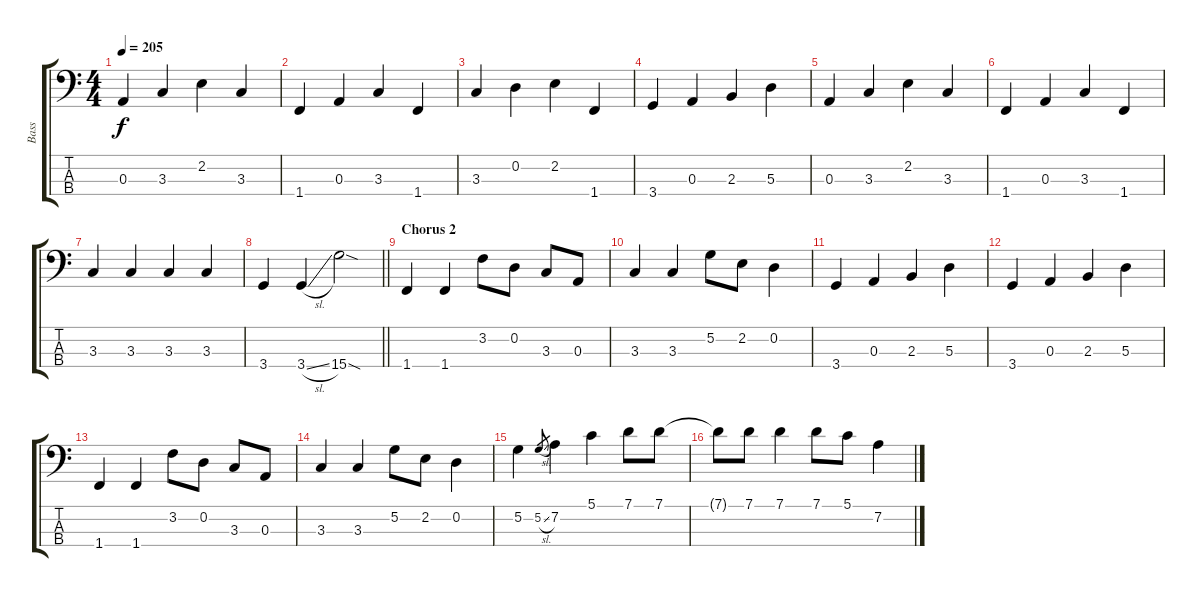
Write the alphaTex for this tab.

\track ("Bass" "Bass") {instrument electricbassfinger}
\staff {score tabs}
\tuning (G2 D2 A1 E1) {hide}
\ts (4 4)
\tempo 205
\clef f4
\ks c
0.3.4{dy f} 3.3.4 2.2.4 3.3.4 |
1.4.4 0.3.4 3.3.4 1.4.4 |
3.3.4 0.2.4 2.2.4 1.4.4 |
3.4.4 0.3.4 2.3.4 5.3.4 |
0.3.4 3.3.4 2.2.4 3.3.4 |
1.4.4 0.3.4 3.3.4 1.4.4 |
3.3.4 3.3.4 3.3.4 3.3.4 |
\barLineRight lightlight
3.4.4 3.4{sl}.4 15.4{sod}.2 |
\section ("" "Chorus 2")
1.4.4 1.4.4 3.2.8 0.2.8 3.3.8 0.3.8 |
3.3.4 3.3.4 5.2.8 2.2.8 0.2.4 |
3.4.4 0.3.4 2.3.4 5.3.4 |
3.4.4 0.3.4 2.3.4 5.3.4 |
1.4.4 1.4.4 3.2.8 0.2.8 3.3.8 0.3.8 |
3.3.4 3.3.4 5.2.8 2.2.8 0.2.4 |
5.2.4 5.2{sl}.8{gr} 7.2.4 5.1.4 7.1.8 7.1.8 |
7.1{t}.8 7.1.8 7.1.4 7.1.8 5.1.8 7.2.4
